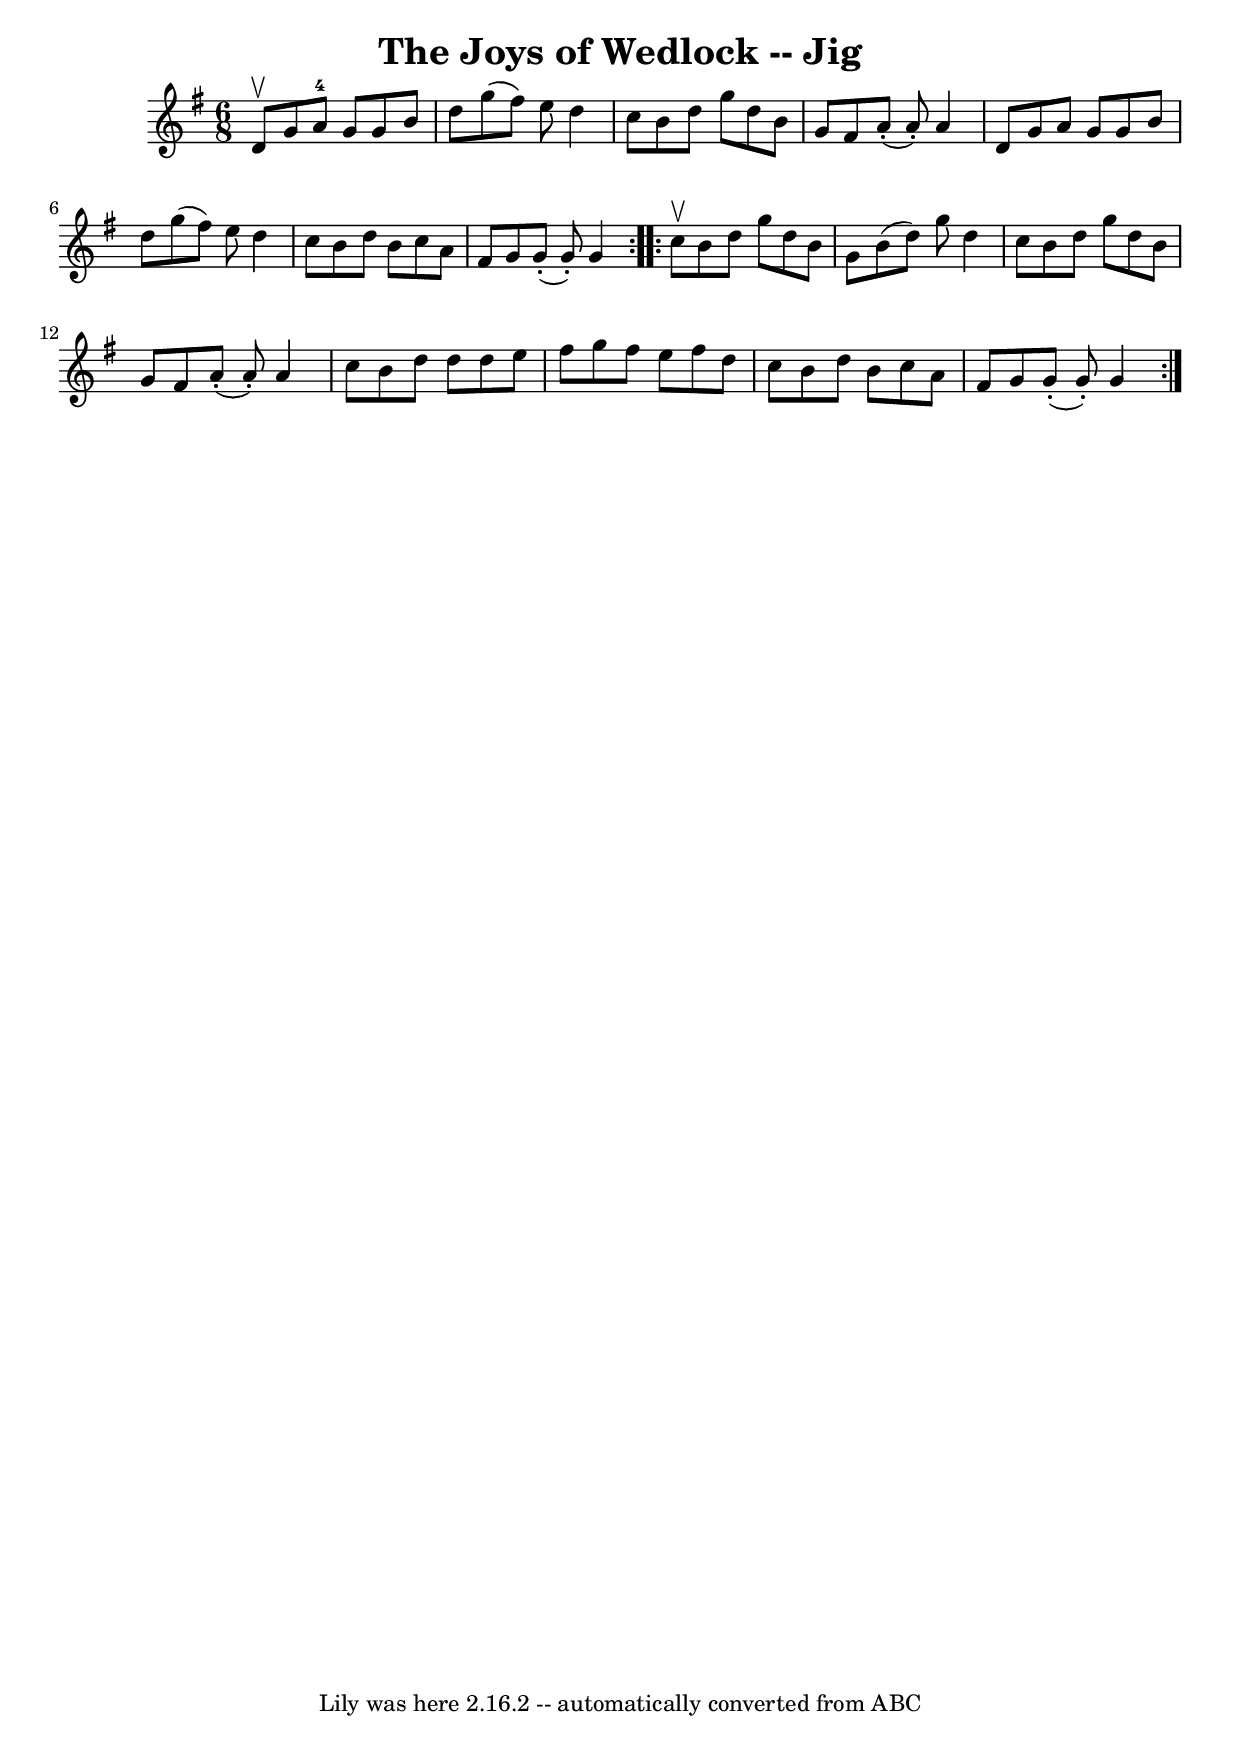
\version "2.7.40"
\include "Mammoth.ily"
\header {
	%% book = "Ryan's Mammoth Collection"
	crossRefNumber = "1"
	footnotes = "\\\\90 470"
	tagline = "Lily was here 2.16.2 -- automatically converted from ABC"
	title = "The Joys of Wedlock -- Jig"
}
voicedefault =  {
\set Score.defaultBarType = "empty"

\repeat volta 2 {
\time 6/8 \key g \major d'8^\upbow |
 g'8 a'8-4 g'8 g'8 
 b'8 d''8    |
 g''8 (fis''8) e''8 d''4 c''8    
|
 b'8 d''8 g''8 d''8 b'8 g'8    |
 fis'8      
a'8 (-. a'8 -.) a'4 d'8    |
 g'8 a'8 g'8 g'8    
b'8 d''8    |
 g''8 (fis''8) e''8 d''4 c''8    
|
 b'8 d''8 b'8 c''8 a'8 fis'8    |
 g'8      
g'8 (-. g'8 -.) g'4  }     \repeat volta 2 { c''8^\upbow |
     
b'8 d''8 g''8 d''8 b'8 g'8    |
 b'8 (d''8) g''8 
 d''4 c''8    |
 b'8 d''8 g''8 d''8 b'8 g'8    
|
 fis'8 a'8 (-. a'8 -.) a'4 c''8    |
 b'8    
d''8 d''8 d''8 e''8 fis''8    |
 g''8 fis''8 e''8    
fis''8 d''8 c''8    |
 b'8 d''8 b'8 c''8 a'8 fis'8 
   |
 g'8 g'8 (-. g'8 -.) g'4  }   
}

\score{
    <<

	\context Staff="default"
	{
	    \voicedefault 
	}

    >>
	\layout {
	}
	\midi {}
}
